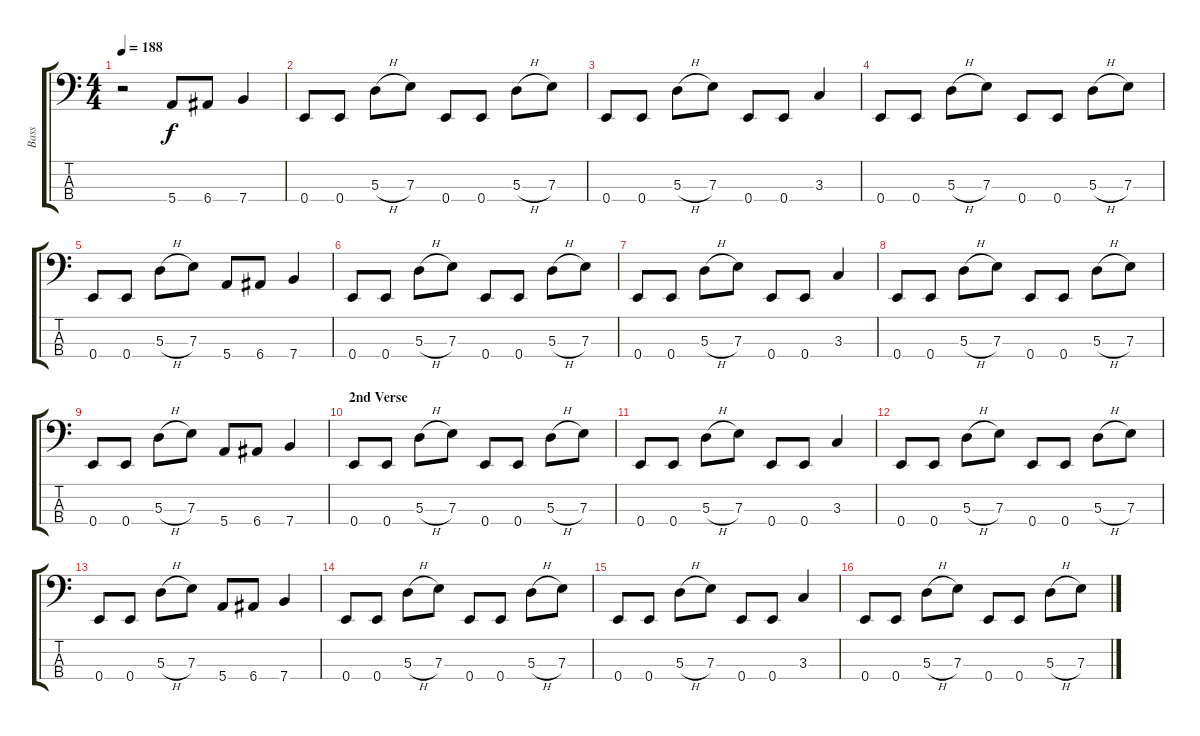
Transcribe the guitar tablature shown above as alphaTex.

\track ("Bass" "Bass") {instrument electricbassfinger}
\staff {score tabs}
\tuning (G2 D2 A1 E1) {hide}
\ts (4 4)
\tempo 188
\clef f4
\ks c
r.2{dy f} 5.4.8 6.4.8 7.4.4 |
0.4.8 0.4.8 5.3{h}.8 7.3.8 0.4.8 0.4.8 5.3{h}.8 7.3.8 |
0.4.8 0.4.8 5.3{h}.8 7.3.8 0.4.8 0.4.8 3.3.4 |
0.4.8 0.4.8 5.3{h}.8 7.3.8 0.4.8 0.4.8 5.3{h}.8 7.3.8 |
0.4.8 0.4.8 5.3{h}.8 7.3.8 5.4.8 6.4.8 7.4.4 |
0.4.8 0.4.8 5.3{h}.8 7.3.8 0.4.8 0.4.8 5.3{h}.8 7.3.8 |
0.4.8 0.4.8 5.3{h}.8 7.3.8 0.4.8 0.4.8 3.3.4 |
0.4.8 0.4.8 5.3{h}.8 7.3.8 0.4.8 0.4.8 5.3{h}.8 7.3.8 |
0.4.8 0.4.8 5.3{h}.8 7.3.8 5.4.8 6.4.8 7.4.4 |
\section ("" "2nd Verse")
0.4.8 0.4.8 5.3{h}.8 7.3.8 0.4.8 0.4.8 5.3{h}.8 7.3.8 |
0.4.8 0.4.8 5.3{h}.8 7.3.8 0.4.8 0.4.8 3.3.4 |
0.4.8 0.4.8 5.3{h}.8 7.3.8 0.4.8 0.4.8 5.3{h}.8 7.3.8 |
0.4.8 0.4.8 5.3{h}.8 7.3.8 5.4.8 6.4.8 7.4.4 |
0.4.8 0.4.8 5.3{h}.8 7.3.8 0.4.8 0.4.8 5.3{h}.8 7.3.8 |
0.4.8 0.4.8 5.3{h}.8 7.3.8 0.4.8 0.4.8 3.3.4 |
0.4.8 0.4.8 5.3{h}.8 7.3.8 0.4.8 0.4.8 5.3{h}.8 7.3.8
